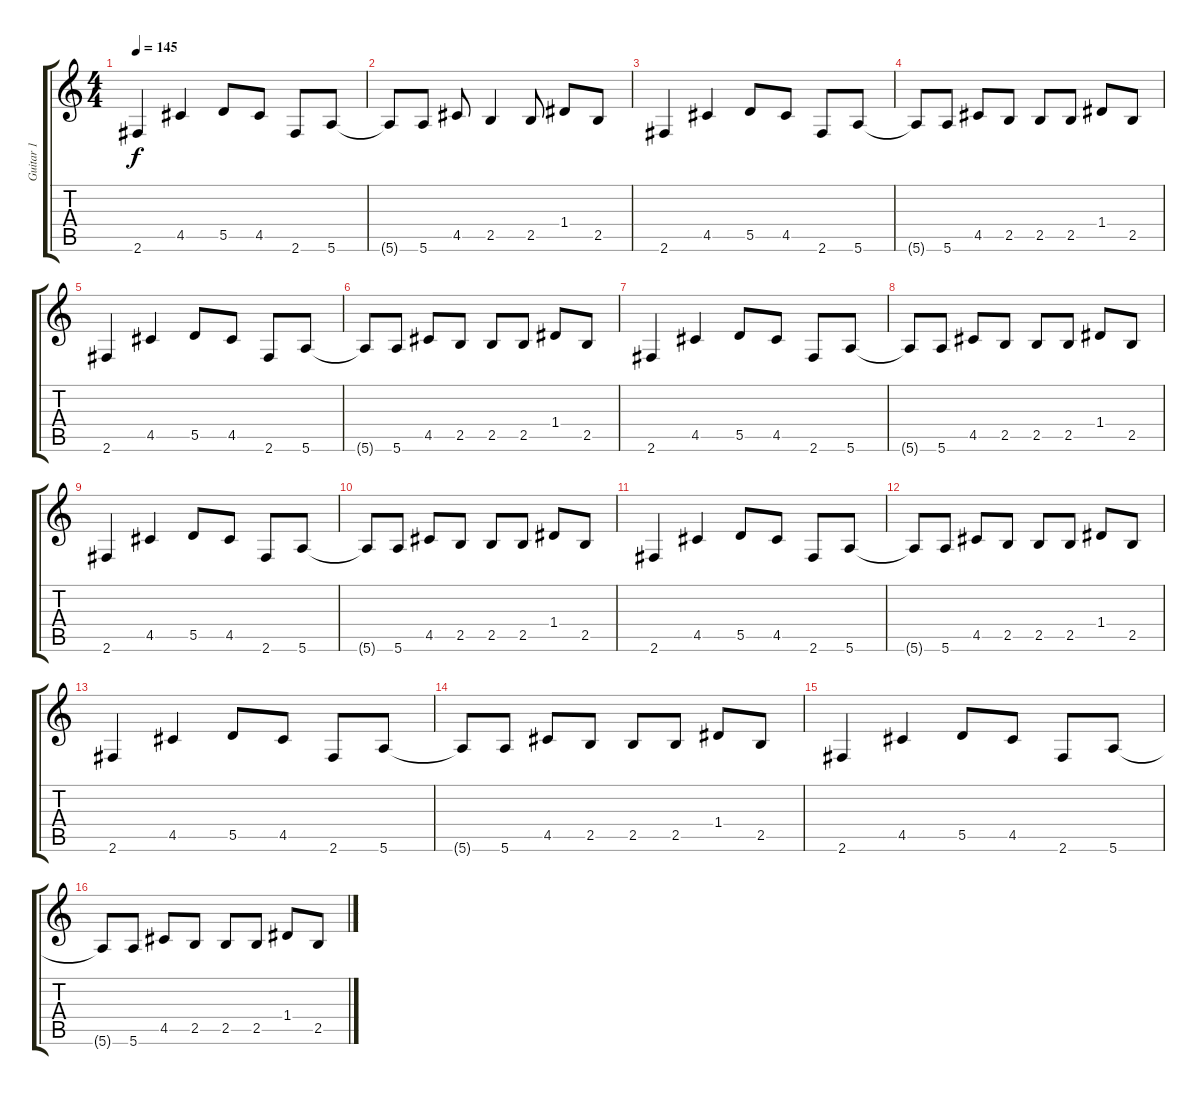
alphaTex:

\track ("Guitar 1" "Guitar 1") {instrument acousticguitarsteel}
\staff {score tabs}
\tuning (E4 B3 G3 D3 A2 E2) {hide}
\ts (4 4)
\tempo 145
\clef g2
\ks c
2.6.4{dy f} 4.5.4 5.5.8 4.5.8 2.6.8 5.6.8 |
5.6{t}.8 5.6.8 4.5.8 2.5.4 2.5.8 1.4.8 2.5.8 |
2.6.4 4.5.4 5.5.8 4.5.8 2.6.8 5.6.8 |
5.6{t}.8 5.6.8 4.5.8 2.5.8 2.5.8 2.5.8 1.4.8 2.5.8 |
2.6.4 4.5.4 5.5.8 4.5.8 2.6.8 5.6.8 |
5.6{t}.8 5.6.8 4.5.8 2.5.8 2.5.8 2.5.8 1.4.8 2.5.8 |
2.6.4 4.5.4 5.5.8 4.5.8 2.6.8 5.6.8 |
5.6{t}.8 5.6.8 4.5.8 2.5.8 2.5.8 2.5.8 1.4.8 2.5.8 |
2.6.4 4.5.4 5.5.8 4.5.8 2.6.8 5.6.8 |
5.6{t}.8 5.6.8 4.5.8 2.5.8 2.5.8 2.5.8 1.4.8 2.5.8 |
2.6.4 4.5.4 5.5.8 4.5.8 2.6.8 5.6.8 |
5.6{t}.8 5.6.8 4.5.8 2.5.8 2.5.8 2.5.8 1.4.8 2.5.8 |
2.6.4 4.5.4 5.5.8 4.5.8 2.6.8 5.6.8 |
5.6{t}.8 5.6.8 4.5.8 2.5.8 2.5.8 2.5.8 1.4.8 2.5.8 |
2.6.4 4.5.4 5.5.8 4.5.8 2.6.8 5.6.8 |
5.6{t}.8 5.6.8 4.5.8 2.5.8 2.5.8 2.5.8 1.4.8 2.5.8
